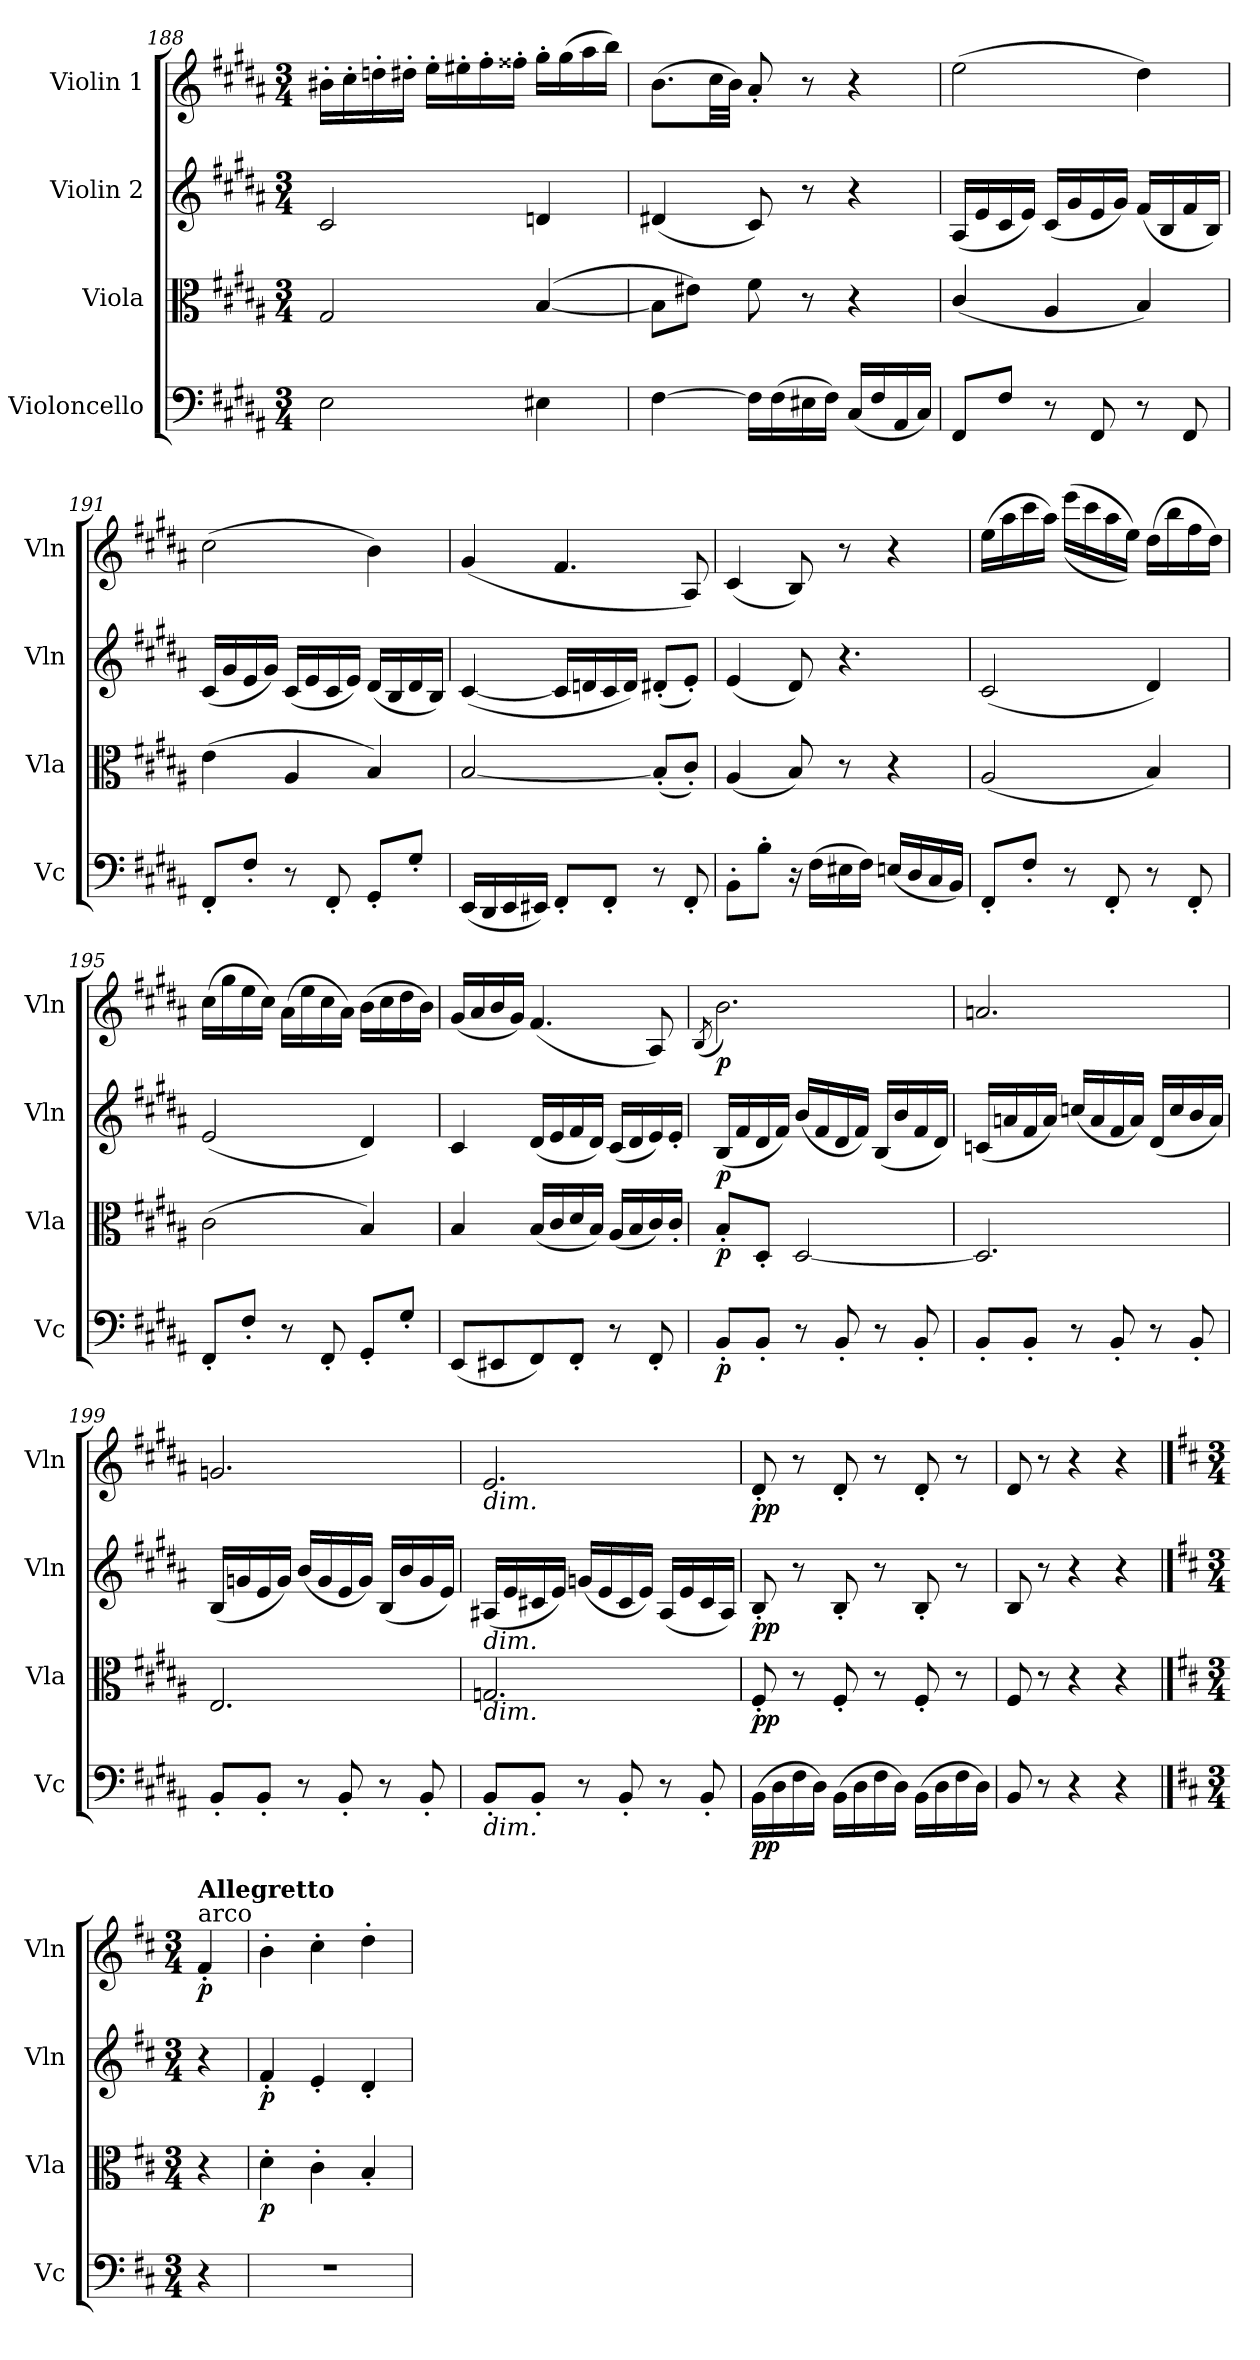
**kern	**dynam	**kern	**dynam	**kern	**dynam	**kern	**dynam
*part4	*part4	*part3	*part3	*part2	*part2	*part1	*part1
*staff4	*staff4	*staff3	*staff3	*staff2	*staff2	*staff1	*staff1
*I"Violoncello	*	*I"Viola	*	*I"Violin 2	*	*I"Violin 1	*
*I'Vc	*	*I'Vla	*	*I'Vln	*	*I'Vln	*
*clefF4	*	*clefC3	*	*clefG2	*	*clefG2	*
*k[f#c#g#d#a#]	*	*k[f#c#g#d#a#]	*	*k[f#c#g#d#a#]	*	*k[f#c#g#d#a#]	*
*M3/4	*	*M3/4	*	*M3/4	*	*M3/4	*
=188	=188	=188	=188	=188	=188	=188	=188
2E\	.	2G#/	.	2c#/	.	16b#X'\LL	.
.	.	.	.	.	.	16cc#'\	.
.	.	.	.	.	.	16ddn'\	.
.	.	.	.	.	.	16dd#X'\JJ	.
.	.	.	.	.	.	16ee'\LL	.
.	.	.	.	.	.	16ee#X'\	.
.	.	.	.	.	.	16ff#'\	.
.	.	.	.	.	.	16ff##X'\JJ	.
4E#X\	.	(>[4B/	.	4dn/	.	16gg#'\LL	.
.	.	.	.	.	.	(>16gg#\	.
.	.	.	.	.	.	16aa#\	.
.	.	.	.	.	.	16bb\JJ)	.
=189	=189	=189	=189	=189	=189	=189	=189
[4F#\	.	8B\L]	.	(<4d#X/	.	(>8.b\L	.
.	.	8e#X\J)	.	.	.	.	.
.	.	.	.	.	.	32cc#\LL	.
.	.	.	.	.	.	32b\JJJ)	.
16F#\LL]	.	8f#\	.	8c#/)	.	8a#'/	.
(>16F#\	.	.	.	.	.	.	.
16E#X\	.	8r	.	8r	.	8r	.
16F#\JJ)	.	.	.	.	.	.	.
(<16C#/LL	.	4r	.	4r	.	4r	.
16F#/	.	.	.	.	.	.	.
16AA#/	.	.	.	.	.	.	.
16C#/JJ)	.	.	.	.	.	.	.
!!LO:PB:g=z
=190	=190	=190	=190	=190	=190	=190	=190
8FF#/L	.	(<4c#/	.	(<16A#/LL	.	(>2ee\	.
.	.	.	.	16e/	.	.	.
8F#/J	.	.	.	16c#/	.	.	.
.	.	.	.	16e/JJ)	.	.	.
8r	.	4A#/	.	(<16c#/LL	.	.	.
.	.	.	.	16g#/	.	.	.
8FF#/	.	.	.	16e/	.	.	.
.	.	.	.	16g#/JJ)	.	.	.
8r	.	4B/)	.	(<16f#/LL	.	4dd#\)	.
.	.	.	.	16B/	.	.	.
8FF#/	.	.	.	16f#/	.	.	.
.	.	.	.	16B/JJ)	.	.	.
=191	=191	=191	=191	=191	=191	=191	=191
8FF#'/L	.	(>4e\	.	(<16c#/LL	.	(>2cc#\	.
.	.	.	.	16g#/	.	.	.
8F#'/J	.	.	.	16e/	.	.	.
.	.	.	.	16g#/JJ)	.	.	.
8r	.	4A#/	.	(<16c#/LL	.	.	.
.	.	.	.	16e/	.	.	.
8FF#'/	.	.	.	16c#/	.	.	.
.	.	.	.	16e/JJ)	.	.	.
8GG#'/L	.	4B/)	.	(<16d#/LL	.	4b\)	.
.	.	.	.	16B/	.	.	.
8G#'/J	.	.	.	16d#/	.	.	.
.	.	.	.	16B/JJ)	.	.	.
=192	=192	=192	=192	=192	=192	=192	=192
(<16EE/LL	.	[2B/	.	(<[4c#/	.	(<4g#/	.
16DD#/	.	.	.	.	.	.	.
16EE/	.	.	.	.	.	.	.
16EE#X/JJ)	.	.	.	.	.	.	.
8FF#'/L	.	.	.	16c#/LL]	.	4.f#/	.
.	.	.	.	16dn/	.	.	.
8FF#'/J	.	.	.	16c#/	.	.	.
.	.	.	.	16d/JJ)	.	.	.
8r	.	(<8B'/L]	.	(<8d#X'/L	.	.	.
8FF#'/	.	8c#'/J)	.	8e'/J)	.	8A#/)	.
=193	=193	=193	=193	=193	=193	=193	=193
8BB'\L	.	(<4A#/	.	(<4e/	.	(<4c#/	.
8B'\J	.	.	.	.	.	.	.
16r	.	8B/)	.	8d#/)	.	8B/)	.
(>16F#\LL	.	.	.	.	.	.	.
16E#X\	.	8r	.	4.r	.	8r	.
16F#\JJ)	.	.	.	.	.	.	.
(<16En/LL	.	4r	.	.	.	4r	.
16D#/	.	.	.	.	.	.	.
16C#/	.	.	.	.	.	.	.
16BB/JJ)	.	.	.	.	.	.	.
!!LO:LB:g=z
=194	=194	=194	=194	=194	=194	=194	=194
8FF#'/L	.	(<2A#/	.	(<2c#/	.	(>16ee\LL	.
.	.	.	.	.	.	16aa#\	.
8F#'/J	.	.	.	.	.	16ccc#\	.
.	.	.	.	.	.	16aa#\JJ)	.
8r	.	.	.	.	.	(>(>16eee\LL	.
.	.	.	.	.	.	16ccc#\	.
8FF#'/	.	.	.	.	.	16aa#\	.
.	.	.	.	.	.	16ee\JJ))	.
8r	.	4B/)	.	4d#/)	.	(>16dd#\LL	.
.	.	.	.	.	.	16bb\	.
8FF#'/	.	.	.	.	.	16ff#\	.
.	.	.	.	.	.	16dd#\JJ)	.
=195	=195	=195	=195	=195	=195	=195	=195
8FF#'/L	.	(>2c#\	.	(<2e/	.	(>16cc#\LL	.
.	.	.	.	.	.	16gg#\	.
8F#'/J	.	.	.	.	.	16ee\	.
.	.	.	.	.	.	16cc#\JJ)	.
8r	.	.	.	.	.	(>16a#\LL	.
.	.	.	.	.	.	16ee\	.
8FF#'/	.	.	.	.	.	16cc#\	.
.	.	.	.	.	.	16a#\JJ)	.
8GG#'/L	.	4B/)	.	4d#/)	.	(>16b\LL	.
.	.	.	.	.	.	16cc#\	.
8G#'/J	.	.	.	.	.	16dd#\	.
.	.	.	.	.	.	16b\JJ)	.
=196	=196	=196	=196	=196	=196	=196	=196
(<8EE/L	.	4B/	.	4c#/	.	(<16g#/LL	.
.	.	.	.	.	.	16a#/	.
8EE#X/	.	.	.	.	.	16b/	.
.	.	.	.	.	.	16g#/JJ)	.
8FF#/)	.	(<16B/LL	.	(<16d#/LL	.	(<4.f#/	.
.	.	16c#/	.	16e/	.	.	.
8FF#'/J	.	16d#/	.	16f#/	.	.	.
.	.	16B/JJ)	.	16d#/JJ)	.	.	.
8r	.	(<16A#/LL	.	(<16c#/LL	.	.	.
.	.	16B/	.	16d#/	.	.	.
8FF#'/	.	16c#/)	.	16e/)	.	8A#/)	.
.	.	16c#'/JJ	.	16e'/JJ	.	.	.
=197	=197	=197	=197	=197	=197	=197	=197
.	.	.	.	.	.	(>8qB/	.
!	!LO:DY:b	!	!LO:DY:b	!	!LO:DY:b	!	!LO:DY:b
8BB'/L	p	8B'/L	p	(<16B/LL	p	2.b\)	p
.	.	.	.	16f#/	.	.	.
8BB'/J	.	8D#'/J	.	16d#/	.	.	.
.	.	.	.	16f#/JJ)	.	.	.
8r	.	[2D#/	.	(<16b/LL	.	.	.
.	.	.	.	16f#/	.	.	.
8BB'/	.	.	.	16d#/	.	.	.
.	.	.	.	16f#/JJ)	.	.	.
8r	.	.	.	(<16B/LL	.	.	.
.	.	.	.	16b/	.	.	.
8BB'/	.	.	.	16f#/	.	.	.
.	.	.	.	16d#/JJ)	.	.	.
!!LO:LB:g=z
=198	=198	=198	=198	=198	=198	=198	=198
8BB'/L	.	2.D#/]	.	(<16cn/LL	.	2.an/	.
.	.	.	.	16an/	.	.	.
8BB'/J	.	.	.	16f#/	.	.	.
.	.	.	.	16a/JJ)	.	.	.
8r	.	.	.	(<16ccn/LL	.	.	.
.	.	.	.	16a/	.	.	.
8BB'/	.	.	.	16f#/	.	.	.
.	.	.	.	16a/JJ)	.	.	.
8r	.	.	.	(<16d#/LL	.	.	.
.	.	.	.	16cc/	.	.	.
8BB'/	.	.	.	16b/	.	.	.
.	.	.	.	16a/JJ)	.	.	.
=199	=199	=199	=199	=199	=199	=199	=199
8BB'/L	.	2.E/	.	(<16B/LL	.	2.gn/	.
.	.	.	.	16gn/	.	.	.
8BB'/J	.	.	.	16e/	.	.	.
.	.	.	.	16g/JJ)	.	.	.
8r	.	.	.	(<16b/LL	.	.	.
.	.	.	.	16g/	.	.	.
8BB'/	.	.	.	16e/	.	.	.
.	.	.	.	16g/JJ)	.	.	.
8r	.	.	.	(<16B/LL	.	.	.
.	.	.	.	16b/	.	.	.
8BB'/	.	.	.	16g/	.	.	.
.	.	.	.	16e/JJ)	.	.	.
=200	=200	=200	=200	=200	=200	=200	=200
!	!	!	!	!	!	!LO:TX:b:i:t=dim.	!
!	!	!	!	!LO:TX:b:i:t=dim.	!	!	!
!	!	!LO:TX:b:i:t=dim.	!	!	!	!	!
!LO:TX:b:i:t=dim.	!	!	!	!	!	!	!
8BB'/L	.	2.Gn/	.	(<16A#X/LL	.	2.e/	.
.	.	.	.	16e/	.	.	.
8BB'/J	.	.	.	16c#X/	.	.	.
.	.	.	.	16e/JJ)	.	.	.
8r	.	.	.	(<16gn/LL	.	.	.
.	.	.	.	16e/	.	.	.
8BB'/	.	.	.	16c#/	.	.	.
.	.	.	.	16e/JJ)	.	.	.
8r	.	.	.	(<16A#/LL	.	.	.
.	.	.	.	16e/	.	.	.
8BB'/	.	.	.	16c#/	.	.	.
.	.	.	.	16A#/JJ)	.	.	.
=201	=201	=201	=201	=201	=201	=201	=201
!	!LO:DY:b	!	!LO:DY:b	!	!LO:DY:b	!	!LO:DY:b
(>16BB\LL	pp	8F#'/	pp	8B'/	pp	8d#'/	pp
16D#\	.	.	.	.	.	.	.
16F#\	.	8r	.	8r	.	8r	.
16D#\JJ)	.	.	.	.	.	.	.
(>16BB\LL	.	8F#'/	.	8B'/	.	8d#'/	.
16D#\	.	.	.	.	.	.	.
16F#\	.	8r	.	8r	.	8r	.
16D#\JJ)	.	.	.	.	.	.	.
(>16BB\LL	.	8F#'/	.	8B'/	.	8d#'/	.
16D#\	.	.	.	.	.	.	.
16F#\	.	8r	.	8r	.	8r	.
16D#\JJ)	.	.	.	.	.	.	.
=202	=202	=202	=202	=202	=202	=202	=202
8BB/	.	8F#/	.	8B/	.	8d#/	.
8r	.	8r	.	8r	.	8r	.
4r	.	4r	.	4r	.	4r	.
4r	.	4r	.	4r	.	4r	.
!!LO:PB:g=z
==202X1	==202X1	==202X1	==202X1	==202X1	==202X1	==202X1	==202X1
*k[f#c#]	*	*k[f#c#]	*	*k[f#c#]	*	*k[f#c#]	*
*M3/4	*	*M3/4	*	*M3/4	*	*M3/4	*
*	*	*	*	*	*	*MM216	*
!	!	!	!	!	!	!LO:TX:a:t=arco	!
!	!	!	!	!	!	!LO:TX:a:B:t=Allegretto	!
!	!	!	!	!	!	!	!LO:DY:b
4r	.	4r	.	4r	.	4f#'/	p
=203	=203	=203	=203	=203	=203	=203	=203
!	!	!	!LO:DY:b	!	!LO:DY:b	!	!
2.r	.	4d'\	p	4f#'/	p	4b'\	.
.	.	4c#'\	.	4e'/	.	4cc#'\	.
.	.	4B'/	.	4d'/	.	4dd'\	.
=	=	=	=	=	=	=	=
*-	*-	*-	*-	*-	*-	*-	*-
